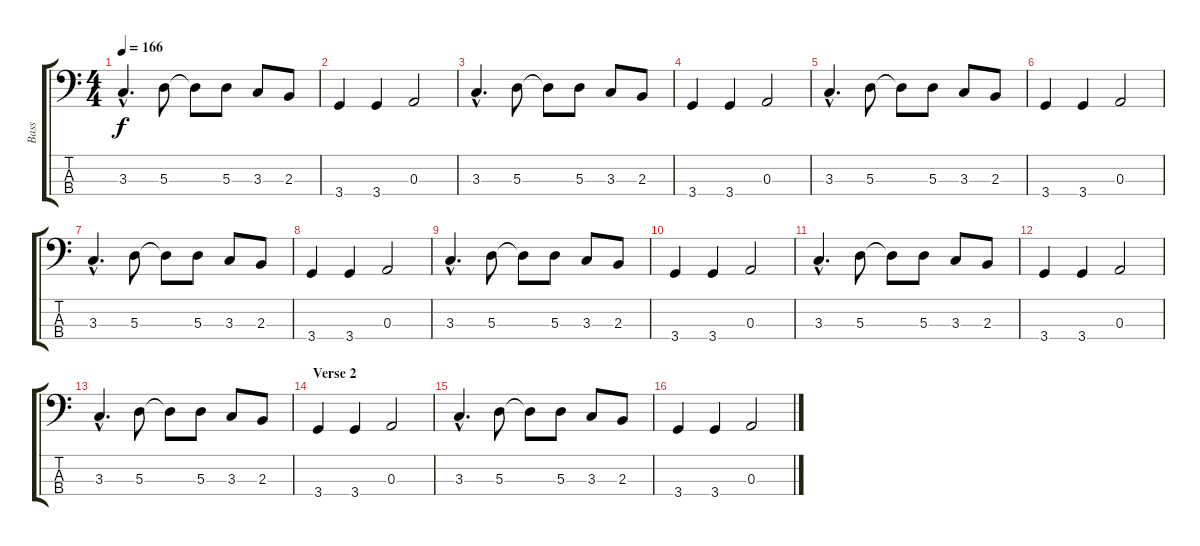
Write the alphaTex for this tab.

\track ("Bass" "Bass") {instrument electricbassfinger}
\staff {score tabs}
\tuning (G2 D2 A1 E1) {hide}
\ts (4 4)
\tempo 166
\clef f4
\ks c
3.3{hac}.4{d dy f} 5.3.8 5.3{t}.8 5.3.8 3.3.8 2.3.8 |
3.4.4 3.4.4 0.3.2 |
3.3{hac}.4{d} 5.3.8 5.3{t}.8 5.3.8 3.3.8 2.3.8 |
3.4.4 3.4.4 0.3.2 |
3.3{hac}.4{d} 5.3.8 5.3{t}.8 5.3.8 3.3.8 2.3.8 |
3.4.4 3.4.4 0.3.2 |
3.3{hac}.4{d} 5.3.8 5.3{t}.8 5.3.8 3.3.8 2.3.8 |
3.4.4 3.4.4 0.3.2 |
3.3{hac}.4{d} 5.3.8 5.3{t}.8 5.3.8 3.3.8 2.3.8 |
3.4.4 3.4.4 0.3.2 |
3.3{hac}.4{d} 5.3.8 5.3{t}.8 5.3.8 3.3.8 2.3.8 |
3.4.4 3.4.4 0.3.2 |
3.3{hac}.4{d} 5.3.8 5.3{t}.8 5.3.8 3.3.8 2.3.8 |
\section ("" "Verse 2")
3.4.4 3.4.4 0.3.2 |
3.3{hac}.4{d} 5.3.8 5.3{t}.8 5.3.8 3.3.8 2.3.8 |
3.4.4 3.4.4 0.3.2
